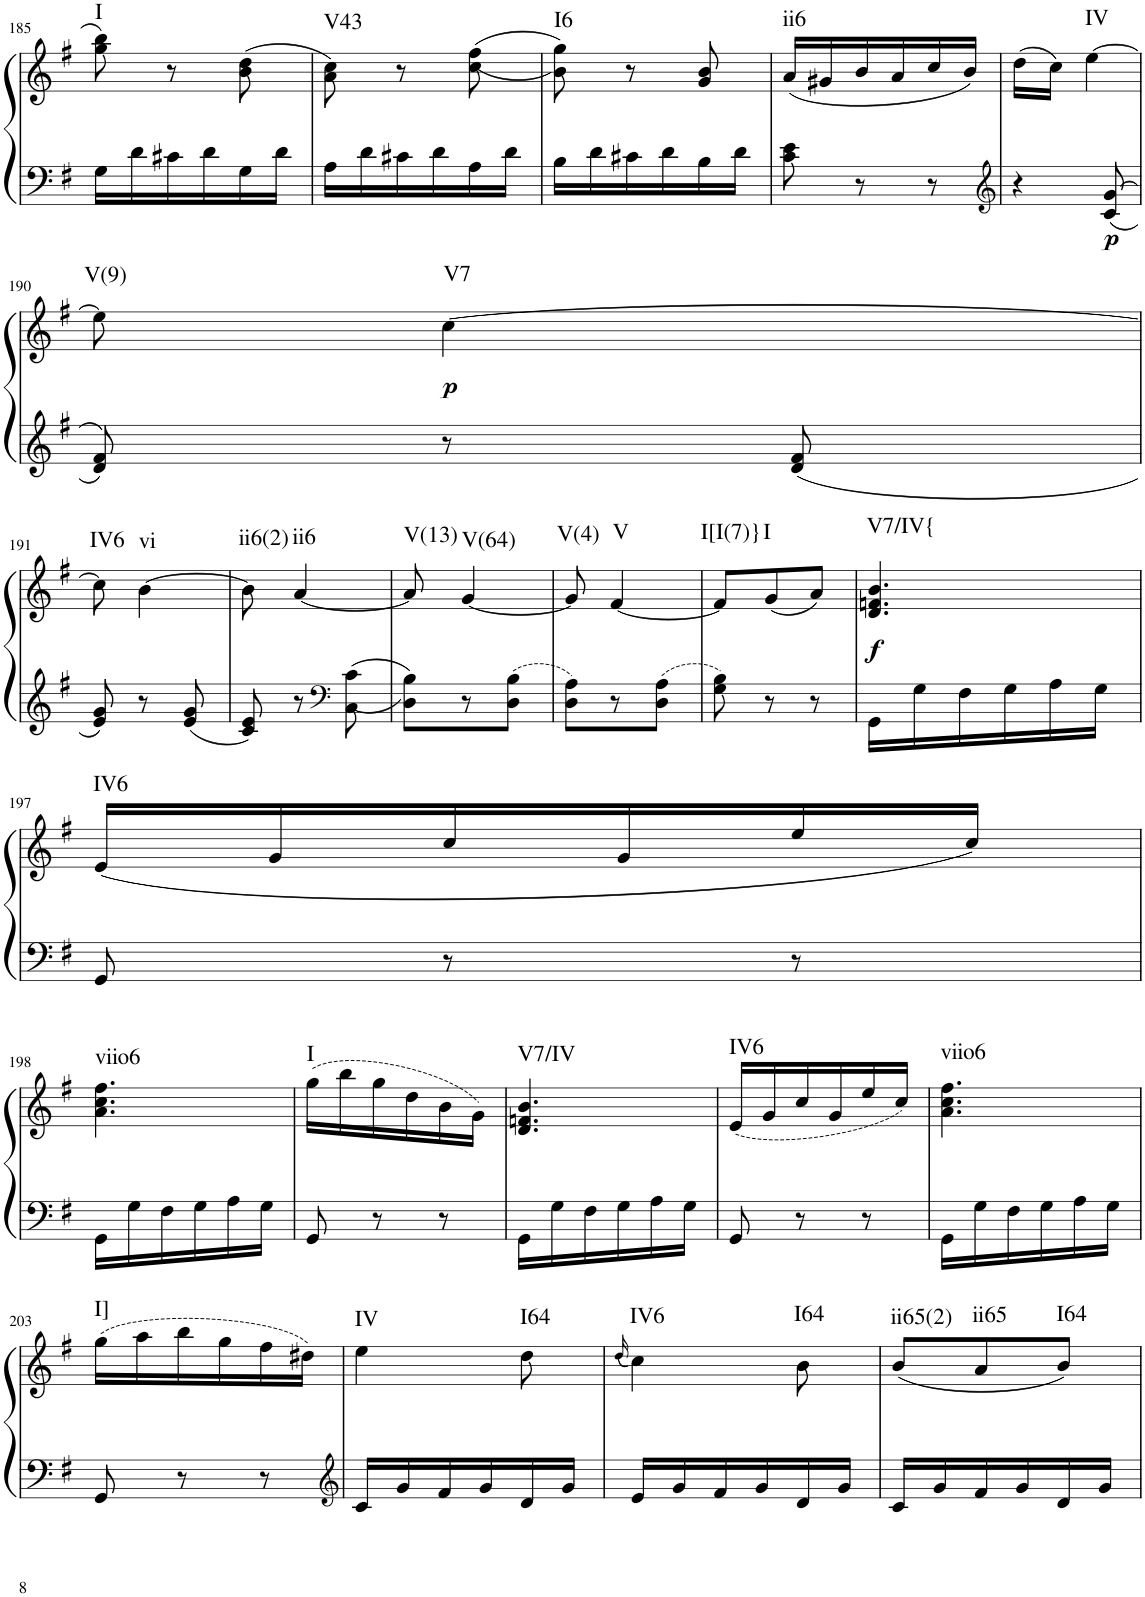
**kern	**kern	**dynam	**harte
*part1	*part1	*part1	*part1
*staff2	*staff1	*staff1/2	*
*I"Klavier linke Hand	*	*	*
!!LO:PB:g=z
*clefF4	*clefG2	*	*
*k[f#]	*k[f#]	*	*
*M3/8	*M3/8	*	*
=185	=185	=185	=185
!	!	!	!LO:H:kt=I
16G\LL	8gg\ 8bb\	.	N
16d\	.	.	.
16c#X\	8r	.	.
16d\	.	.	.
16G\	(8b\ 8dd\	.	.
16d\JJ	.	.	.
=186	=186	=186	=186
!	!	!	!LO:H:kt=V43
16A\LL	8a\ 8cc\)	.	N
16d\	.	.	.
16c#X\	8r	.	.
16d\	.	.	.
16A\	(<(8cc\ 8ff#\	.	.
16d\JJ	.	.	.
=187	=187	=187	=187
!	!	!	!LO:H:kt=I6
16B\LL	8b\ 8gg\))	.	N
16d\	.	.	.
16c#X\	8r	.	.
16d\	.	.	.
16B\	8g/ 8b/	.	.
16d\JJ	.	.	.
=188	=188	=188	=188
!	!	!	!LO:H:kt=ii6
8c\ 8e\	(16a/LL	.	N
.	16g#X/	.	.
8r	16b/	.	.
.	16a/	.	.
8r	16cc/	.	.
.	16b/JJ)	.	.
=189	=189	=189	=189
*clefG2	*	*	*
4r	(16dd\LL	.	.
.	16cc\JJ)	.	.
!	!	!	!LO:H:kt=IV
.	[4ee\	.	N
!	!	!LO:DY:b=2	!
8c/ 8g/	.	p	.
!!LO:LB:g=z
=190	=190	=190	=190
!	!	!	!LO:H:kt=V(9)
8d/ 8f#/	8ee\]	.	N
!	!	!LO:DY:b	!LO:H:kt=V7
8r	[4cc\	p	N
8d/ 8f#/	.	.	.
!!LO:LB:g=z
=191	=191	=191	=191
!	!	!	!LO:H:kt=IV6
8e/ 8g/	8cc\]	.	N
!	!	!	!LO:H:kt=vi
8r	[4b\	.	N
8e/ 8g/	.	.	.
=192	=192	=192	=192
!	!	!	!LO:H:kt=ii6(2)
8c/ 8e/	8b\]	.	N
!	!	!	!LO:H:kt=ii6
8r	[4a/	.	N
*clefF4	*	*	*
8C\ 8c\	.	.	.
=193	=193	=193	=193
!	!	!	!LO:H:kt=V(13)
8D\ 8B\L	8a/]	.	N
!	!	!	!LO:H:kt=V(64)
8r	[4g/	.	N
8D\ 8B\J	.	.	.
=194	=194	=194	=194
!	!	!	!LO:H:kt=V(4)
8D\ 8A\L	8g/]	.	N
!	!	!	!LO:H:kt=V
8r	[4f#/	.	N
8D\ 8A\J	.	.	.
=195	=195	=195	=195
!	!	!	!LO:H:kt=I[I(7)}
8G\ 8B\	8f#/L]	.	N
!	!	!	!LO:H:kt=I
8r	(8g/	.	N
8r	8a/J)	.	.
=196	=196	=196	=196
!	!	!LO:DY:b	!LO:H:kt=V7/IV{
16GG\LL	4.d/ 4.fn/ 4.b/	f	N
16G\	.	.	.
16F#\	.	.	.
16G\	.	.	.
16A\	.	.	.
16G\JJ	.	.	.
!!LO:LB:g=z
=197	=197	=197	=197
!	!	!	!LO:H:kt=IV6
8GG/	(16e/LL	.	N
.	16g/	.	.
8r	16cc/	.	.
.	16g/	.	.
8r	16ee/	.	.
.	16cc/JJ)	.	.
!!LO:LB:g=z
=198	=198	=198	=198
!	!	!	!LO:H:kt=viio6
16GG\LL	4.a\ 4.cc\ 4.ff#\	.	N
16G\	.	.	.
16F#\	.	.	.
16G\	.	.	.
16A\	.	.	.
16G\JJ	.	.	.
=199	=199	=199	=199
!	!	!	!LO:H:kt=I
8GG/	(16gg\LL	.	N
.	16bb\	.	.
8r	16gg\	.	.
.	16dd\	.	.
8r	16b\	.	.
.	16g\JJ)	.	.
=200	=200	=200	=200
!	!	!	!LO:H:kt=V7/IV
16GG\LL	4.d/ 4.fn/ 4.b/	.	N
16G\	.	.	.
16F#\	.	.	.
16G\	.	.	.
16A\	.	.	.
16G\JJ	.	.	.
=201	=201	=201	=201
!	!	!	!LO:H:kt=IV6
8GG/	(16e/LL	.	N
.	16g/	.	.
8r	16cc/	.	.
.	16g/	.	.
8r	16ee/	.	.
.	16cc/JJ)	.	.
=202	=202	=202	=202
!	!	!	!LO:H:kt=viio6
16GG\LL	4.a\ 4.cc\ 4.ff#\	.	N
16G\	.	.	.
16F#\	.	.	.
16G\	.	.	.
16A\	.	.	.
16G\JJ	.	.	.
!!LO:LB:g=z
=203	=203	=203	=203
!	!	!	!LO:H:kt=I]
8GG/	(16gg\LL	.	N
.	16aa\	.	.
8r	16bb\	.	.
.	16gg\	.	.
8r	16ff#\	.	.
.	16dd#X\JJ)	.	.
=204	=204	=204	=204
*clefG2	*	*	*
!	!	!	!LO:H:kt=IV
16c/LL	4ee\	.	N
16g/	.	.	.
16f#/	.	.	.
16g/	.	.	.
!	!	!	!LO:H:kt=I64
16d/	8dd\	.	N
16g/JJ	.	.	.
=205	=205	=205	=205
.	(16qdd/	.	.
!	!	!	!LO:H:kt=IV6
16e/LL	4cc\)	.	N
16g/	.	.	.
16f#/	.	.	.
16g/	.	.	.
!	!	!	!LO:H:kt=I64
16d/	8b\	.	N
16g/JJ	.	.	.
=206	=206	=206	=206
!	!	!	!LO:H:kt=ii65(2)
16c/LL	(8b/L	.	N
16g/	.	.	.
!	!	!	!LO:H:kt=ii65
16f#/	8a/	.	N
16g/	.	.	.
!	!	!	!LO:H:kt=I64
16d/	8b/J)	.	N
16g/JJ	.	.	.
=	=	=	=
*-	*-	*-	*-
